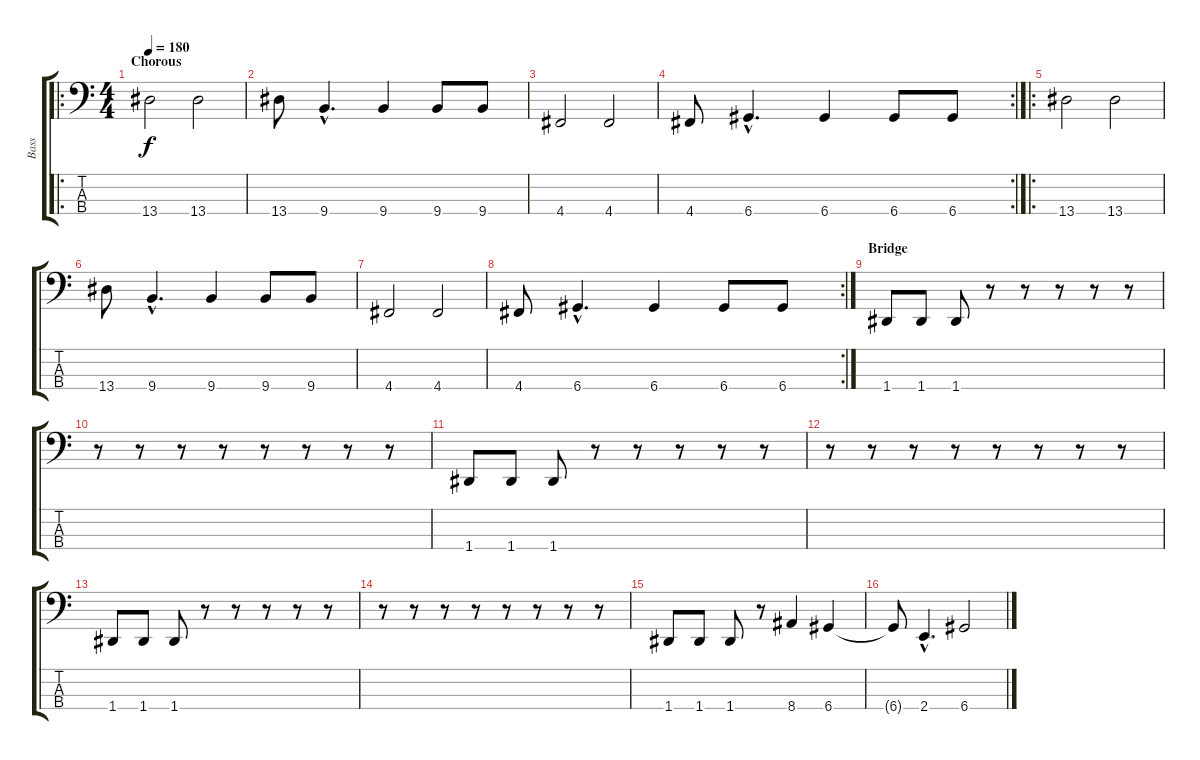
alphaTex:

\track ("Bass" "Bass") {instrument electricbassfinger}
\staff {score tabs}
\tuning (G2 D2 A1 D1) {hide}
\ro
\ts (4 4)
\section ("" "Chorous")
\tempo 180
\clef f4
\ks c
13.4.2{dy f} 13.4.2 |
13.4.8 9.4{hac}.4{d} 9.4.4 9.4.8 9.4.8 |
4.4.2 4.4.2 |
\rc 2
4.4.8 6.4{hac}.4{d} 6.4.4 6.4.8 6.4.8 |
\ro
13.4.2 13.4.2 |
13.4.8 9.4{hac}.4{d} 9.4.4 9.4.8 9.4.8 |
4.4.2 4.4.2 |
\rc 2
4.4.8 6.4{hac}.4{d} 6.4.4 6.4.8 6.4.8 |
\section ("" "Bridge")
1.4.8 1.4.8 1.4.8 r.8 r.8 r.8 r.8 r.8 |
r.8 r.8 r.8 r.8 r.8 r.8 r.8 r.8 |
1.4.8 1.4.8 1.4.8 r.8 r.8 r.8 r.8 r.8 |
r.8 r.8 r.8 r.8 r.8 r.8 r.8 r.8 |
1.4.8 1.4.8 1.4.8 r.8 r.8 r.8 r.8 r.8 |
r.8 r.8 r.8 r.8 r.8 r.8 r.8 r.8 |
1.4.8 1.4.8 1.4.8 r.8 8.4.4 6.4.4 |
6.4{t}.8 2.4{hac}.4{d} 6.4.2
